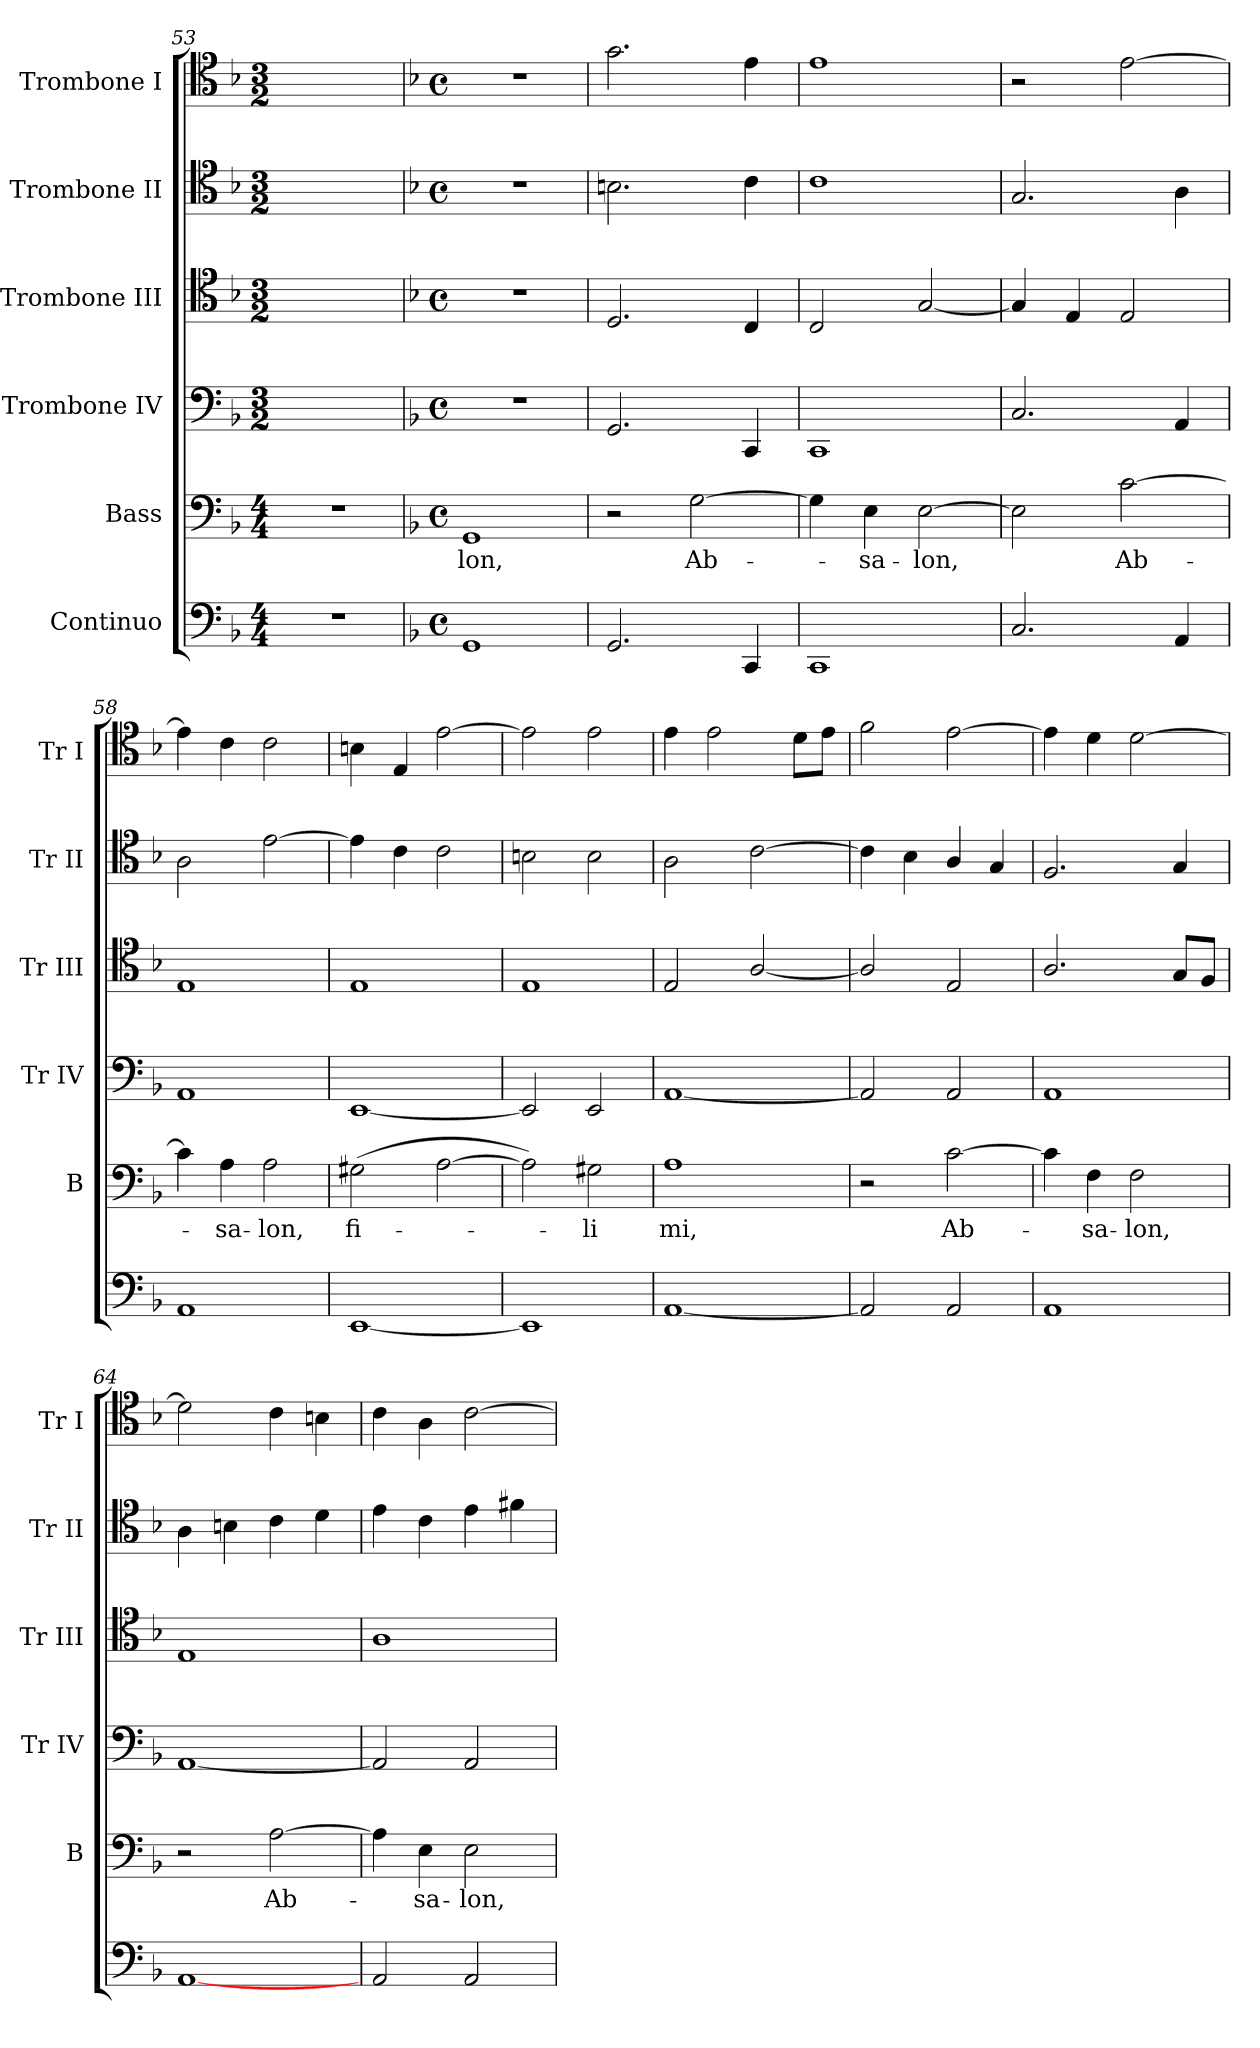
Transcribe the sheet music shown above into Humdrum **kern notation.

**kern	**kern	**text	**kern	**kern	**kern	**kern
*part6	*part5	*part5	*part4	*part3	*part2	*part1
*staff6	*staff5	*staff5	*staff4	*staff3	*staff2	*staff1
*I"Continuo	*I"Bass	*	*I"Trombone IV	*I"Trombone III	*I"Trombone II	*I"Trombone I
*	*I'B	*	*I'Tr IV	*I'Tr III	*I'Tr II	*I'Tr I
*clefF4	*clefF4	*	*clefF4	*clefC4	*clefC4	*clefC4
*k[b-]	*k[b-]	*	*k[b-]	*k[b-]	*k[b-]	*k[b-]
*F:	*F:	*	*F:	*F:	*F:	*F:
*M4/4	*M4/4	*	*M3/2	*M3/2	*M3/2	*M3/2
=53	=53	=53	=53	=53	=53	=53
1r	1r	.	1ryy	1ryy	1ryy	1ryy
!!LO:LB:g=z
=54	=54	=54	=54	=54	=54	=54
*	*	*	*k[b-]	*k[b-]	*k[b-]	*k[b-]
*	*	*	*F:	*F:	*F:	*F:
*M4/4	*M4/4	*	*M4/4	*M4/4	*M4/4	*M4/4
*met(c)	*met(c)	*	*met(c)	*met(c)	*met(c)	*met(c)
!	!	!LO:LY:b	!	!	!	!
1GG	1GG	-lon,	1r	1r	1r	1r
=55	=55	=55	=55	=55	=55	=55
2.GG	2r	.	2.GG	2.D	2.Bn	2.g
!	!	!LO:LY:b	!	!	!	!
.	[2G	Ab-	.	.	.	.
4CC	.	.	4CC	4C	4c	4e
=56	=56	=56	=56	=56	=56	=56
1CC	4G]	.	1CC	2C	1c	1e
!	!	!LO:LY:b	!	!	!	!
.	4E	sa-	.	.	.	.
!	!	!LO:LY:b	!	!	!	!
.	[2E	-lon,	.	[2G	.	.
=57	=57	=57	=57	=57	=57	=57
2.C	2E]	.	2.C	4G]	2.G	2r
.	.	.	.	4E	.	.
!	!	!LO:LY:b	!	!	!	!
.	[2c	Ab-	.	2E	.	[2e
4AA	.	.	4AA	.	4A	.
=58	=58	=58	=58	=58	=58	=58
1AA	4c]	.	1AA	1E	2A	4e]
!	!	!LO:LY:b	!	!	!	!
.	4A	sa-	.	.	.	4c
!	!	!LO:LY:b	!	!	!	!
.	2A	-lon,	.	.	[2e	2c
=59	=59	=59	=59	=59	=59	=59
!	!	!LO:LY:b	!	!	!	!
[1EE	(>2G#X	fi-	[1EE	1E	4e]	4Bn
.	.	.	.	.	4c	4E
.	[2A	.	.	.	2c	[2e
=60	=60	=60	=60	=60	=60	=60
1EE]	2A])	.	2EE]	1E	2Bn	2e]
!	!	!LO:LY:b	!	!	!	!
.	2G#X	li	2EE	.	2B	2e
=61	=61	=61	=61	=61	=61	=61
!	!	!LO:LY:b	!	!	!	!
[1AA	1A	mi,	[1AA	2E	2A	4e
.	.	.	.	.	.	2e
.	.	.	.	[2A/	[2c	.
.	.	.	.	.	.	8dL
.	.	.	.	.	.	8eJ
=62	=62	=62	=62	=62	=62	=62
2AA]	2r	.	2AA]	2A/]	4c]	2f
.	.	.	.	.	4B-	.
!	!	!LO:LY:b	!	!	!	!
2AA	[2c	Ab-	2AA	2E	4A/	[2e
.	.	.	.	.	4G	.
!!LO:LB:g=z
=63	=63	=63	=63	=63	=63	=63
1AA	4c]	.	1AA	2.A/	2.F	4e]
!	!	!LO:LY:b	!	!	!	!
.	4F	sa-	.	.	.	4d
!	!	!LO:LY:b	!	!	!	!
.	2F	-lon,	.	.	.	[2d
.	.	.	.	8GL	4G	.
.	.	.	.	8FJ	.	.
=64	=64	=64	=64	=64	=64	=64
[1AA	2r	.	[1AA	1E	4A	2d]
.	.	.	.	.	4Bn	.
!	!	!LO:LY:b	!	!	!	!
.	[2A	Ab-	.	.	4c	4c
.	.	.	.	.	4d	4Bn
=65	=65	=65	=65	=65	=65	=65
2AA	4A]	.	2AA]	1A	4e	4c
!	!	!LO:LY:b	!	!	!	!
.	4E	sa-	.	.	4c	4A
!	!	!LO:LY:b	!	!	!	!
2AA	2E	-lon,	2AA	.	4e	[2c
.	.	.	.	.	4f#X	.
=	=	=	=	=	=	=
*-	*-	*-	*-	*-	*-	*-
